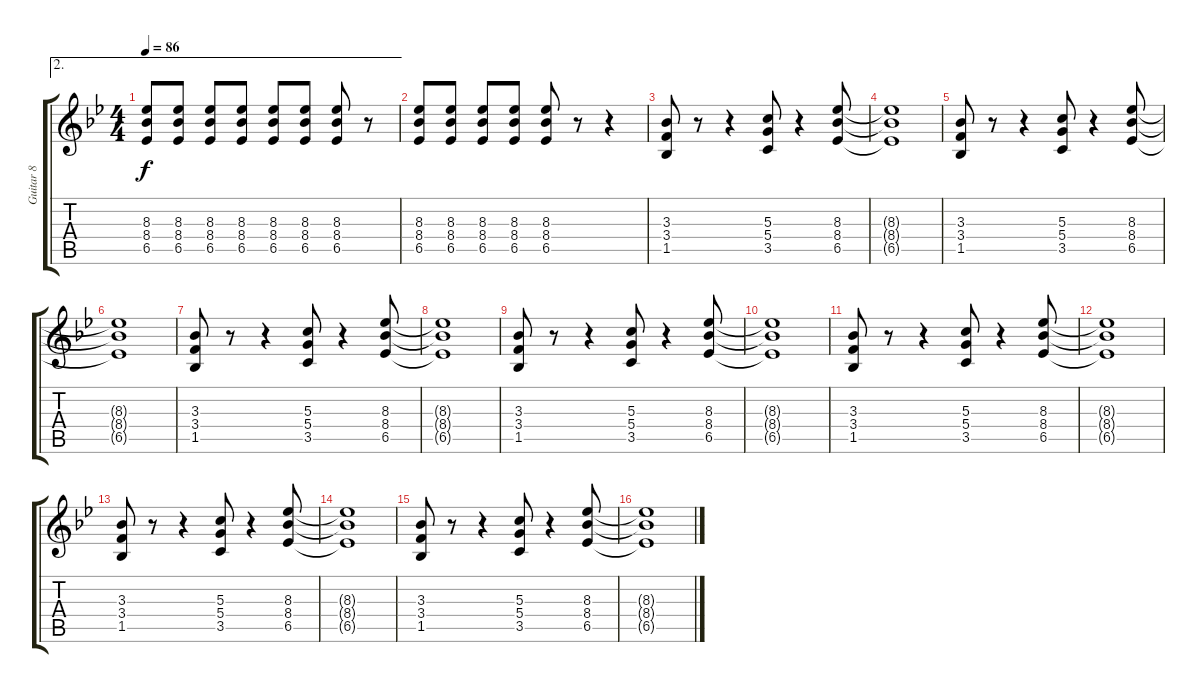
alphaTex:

\track ("Guitar 8" "Guitar 8") {instrument overdrivenguitar}
\staff {score tabs}
\tuning (E4 B3 G3 D3 A2 E2) {hide}
\ae 2
\ts (4 4)
\tempo 86
\clef g2
\ks bb
(8.3 8.4 6.5).8{dy f} (8.3 8.4 6.5).8 (8.3 8.4 6.5).8 (8.3 8.4 6.5).8 (8.3 8.4 6.5).8 (8.3 8.4 6.5).8 (8.3 8.4 6.5).8 r.8 |
(8.3 8.4 6.5).8 (8.3 8.4 6.5).8 (8.3 8.4 6.5).8 (8.3 8.4 6.5).8 (8.3 8.4 6.5).8 r.8 r.4 |
(3.3 3.4 1.5).8 r.8 r.4 (5.3 5.4 3.5).8 r.4 (8.3 8.4 6.5).8 |
(8.3{t} 8.4{t} 6.5{t}).1 |
(3.3 3.4 1.5).8 r.8 r.4 (5.3 5.4 3.5).8 r.4 (8.3 8.4 6.5).8 |
(8.3{t} 8.4{t} 6.5{t}).1 |
(3.3 3.4 1.5).8 r.8 r.4 (5.3 5.4 3.5).8 r.4 (8.3 8.4 6.5).8 |
(8.3{t} 8.4{t} 6.5{t}).1 |
(3.3 3.4 1.5).8 r.8 r.4 (5.3 5.4 3.5).8 r.4 (8.3 8.4 6.5).8 |
(8.3{t} 8.4{t} 6.5{t}).1 |
(3.3 3.4 1.5).8 r.8 r.4 (5.3 5.4 3.5).8 r.4 (8.3 8.4 6.5).8 |
(8.3{t} 8.4{t} 6.5{t}).1 |
(3.3 3.4 1.5).8 r.8 r.4 (5.3 5.4 3.5).8 r.4 (8.3 8.4 6.5).8 |
(8.3{t} 8.4{t} 6.5{t}).1 |
(3.3 3.4 1.5).8 r.8 r.4 (5.3 5.4 3.5).8 r.4 (8.3 8.4 6.5).8 |
(8.3{t} 8.4{t} 6.5{t}).1
